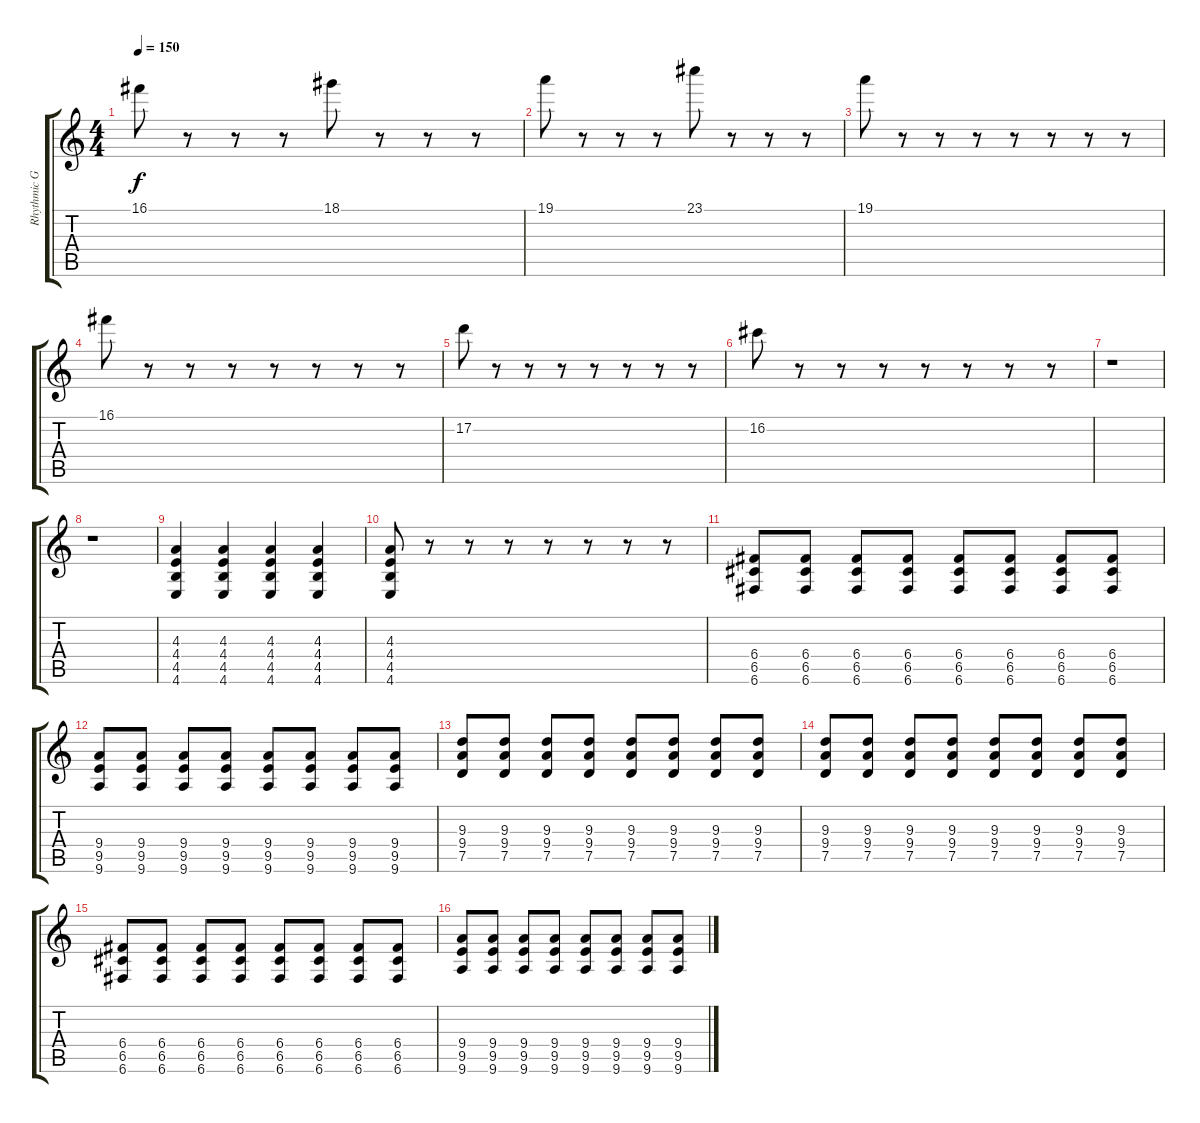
\track ("Rhythmic Guitar (Drop C)" "Rhythmic G") {instrument distortionguitar}
\staff {score tabs}
\tuning (D4 A3 F3 C3 G2 C2) {hide}
\ts (4 4)
\tempo 150
\clef g2
\ks c
16.1.8{dy f} r.8 r.8 r.8 18.1.8 r.8 r.8 r.8 |
19.1.8 r.8 r.8 r.8 23.1.8 r.8 r.8 r.8 |
19.1.8 r.8 r.8 r.8 r.8 r.8 r.8 r.8 |
16.1.8 r.8 r.8 r.8 r.8 r.8 r.8 r.8 |
17.2.8 r.8 r.8 r.8 r.8 r.8 r.8 r.8 |
16.2.8 r.8 r.8 r.8 r.8 r.8 r.8 r.8 |
r.1 |
r.1 |
(4.3 4.4 4.5 4.6).4 (4.3 4.4 4.5 4.6).4 (4.3 4.4 4.5 4.6).4 (4.3 4.4 4.5 4.6).4 |
(4.3 4.4 4.5 4.6).8 r.8 r.8 r.8 r.8 r.8 r.8 r.8 |
(6.4 6.5 6.6).8 (6.4 6.5 6.6).8 (6.4 6.5 6.6).8 (6.4 6.5 6.6).8 (6.4 6.5 6.6).8 (6.4 6.5 6.6).8 (6.4 6.5 6.6).8 (6.4 6.5 6.6).8 |
(9.4 9.5 9.6).8 (9.4 9.5 9.6).8 (9.4 9.5 9.6).8 (9.4 9.5 9.6).8 (9.4 9.5 9.6).8 (9.4 9.5 9.6).8 (9.4 9.5 9.6).8 (9.4 9.5 9.6).8 |
(9.3 9.4 7.5).8 (9.3 9.4 7.5).8 (9.3 9.4 7.5).8 (9.3 9.4 7.5).8 (9.3 9.4 7.5).8 (9.3 9.4 7.5).8 (9.3 9.4 7.5).8 (9.3 9.4 7.5).8 |
(9.3 9.4 7.5).8 (9.3 9.4 7.5).8 (9.3 9.4 7.5).8 (9.3 9.4 7.5).8 (9.3 9.4 7.5).8 (9.3 9.4 7.5).8 (9.3 9.4 7.5).8 (9.3 9.4 7.5).8 |
(6.4 6.5 6.6).8 (6.4 6.5 6.6).8 (6.4 6.5 6.6).8 (6.4 6.5 6.6).8 (6.4 6.5 6.6).8 (6.4 6.5 6.6).8 (6.4 6.5 6.6).8 (6.4 6.5 6.6).8 |
(9.4 9.5 9.6).8 (9.4 9.5 9.6).8 (9.4 9.5 9.6).8 (9.4 9.5 9.6).8 (9.4 9.5 9.6).8 (9.4 9.5 9.6).8 (9.4 9.5 9.6).8 (9.4 9.5 9.6).8
